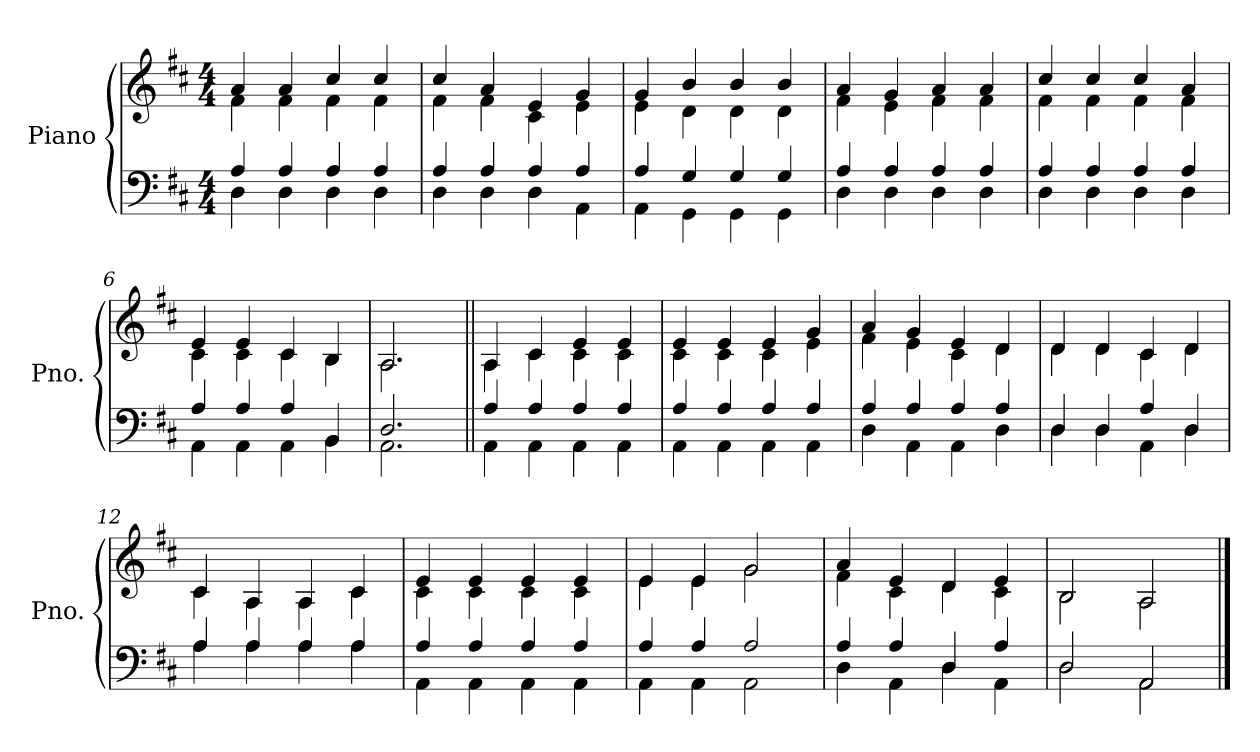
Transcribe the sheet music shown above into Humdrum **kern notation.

**kern	**kern
*part1	*part1
*staff2	*staff1
*I"Piano	*
*I'Pno.	*
*clefF4	*clefG2
*k[f#c#]	*k[f#c#]
*M4/4	*M4/4
=1	=1
*^	*^
4A/	4D\	4a/	4f#\
4A/	4D\	4a/	4f#\
4A/	4D\	4cc#/	4f#\
4A/	4D\	4cc#/	4f#\
=2	=2	=2	=2
4A/	4D\	4cc#/	4f#\
4A/	4D\	4a/	4f#\
4A/	4D\	4e/	4c#\
4A/	4AA\	4g/	4e\
=3	=3	=3	=3
4A/	4AA\	4g/	4e\
4G/	4GG\	4b/	4d\
4G/	4GG\	4b/	4d\
4G/	4GG\	4b/	4d\
=4	=4	=4	=4
4A/	4D\	4a/	4f#\
4A/	4D\	4g/	4e\
4A/	4D\	4a/	4f#\
4A/	4D\	4a/	4f#\
=5	=5	=5	=5
4A/	4D\	4cc#/	4f#\
4A/	4D\	4cc#/	4f#\
4A/	4D\	4cc#/	4f#\
4A/	4D\	4a/	4f#\
=6	=6	=6	=6
4A/	4AA\	4e/	4c#\
4A/	4AA\	4e/	4c#\
4A/	4AA\	4c#/	4c#\
4BB/	4BB\	4B/	4B\
=7	=7	=7	=7
2.D/	2.AA\	2.A/	2.A\
=8||	=8||	=8||	=8||
4A/	4AA\	4A/	4A\
4A/	4AA\	4c#/	4c#\
4A/	4AA\	4e/	4c#\
4A/	4AA\	4e/	4c#\
=9	=9	=9	=9
4A/	4AA\	4e/	4c#\
4A/	4AA\	4e/	4c#\
4A/	4AA\	4e/	4c#\
4A/	4AA\	4g/	4e\
!!LO:LB:g=z	!!
=10	=10	=10	=10
4A/	4D\	4a/	4f#\
4A/	4AA\	4g/	4e\
4A/	4AA\	4e/	4c#\
4A/	4D\	4d/	4d\
=11	=11	=11	=11
4D/	4D\	4d/	4d\
4D/	4D\	4d/	4d\
4A/	4AA\	4c#/	4c#\
4D/	4D\	4d/	4d\
=12	=12	=12	=12
4A/	4A\	4c#/	4c#\
4A/	4A\	4A/	4A\
4A/	4A\	4A/	4A\
4A/	4A\	4c#/	4c#\
=13	=13	=13	=13
4A/	4AA\	4e/	4c#\
4A/	4AA\	4e/	4c#\
4A/	4AA\	4e/	4c#\
4A/	4AA\	4e/	4c#\
=14	=14	=14	=14
4A/	4AA\	4e/	4e\
4A/	4AA\	4e/	4e\
2A/	2AA\	2g/	2g\
=15	=15	=15	=15
4A/	4D\	4a/	4f#\
4A/	4AA\	4e/	4c#\
4D/	4D\	4d/	4d\
4A/	4AA\	4e/	4c#\
=16	=16	=16	=16
2D/	2D\	2B/	2B\
2AA/	2AA\	2A/	2A\
*v	*v	*	*
*	*v	*v
==	==
*-	*-
